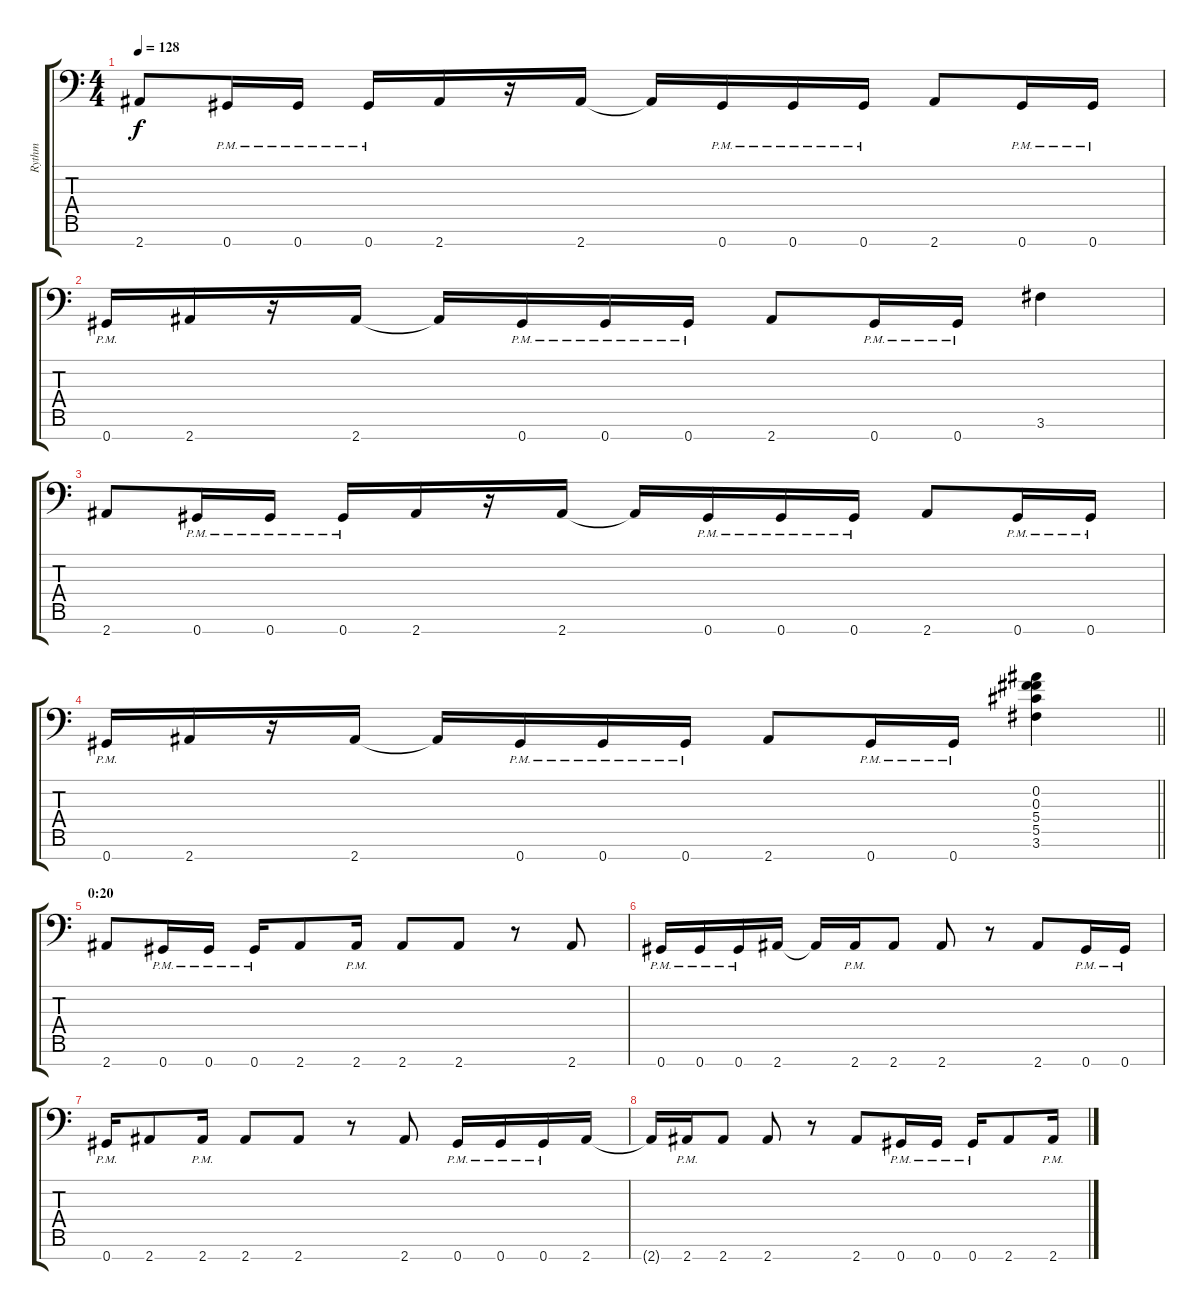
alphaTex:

\track ("Rythm" "Rythm") {instrument distortionguitar}
\staff {score tabs}
\tuning (Eb4 Bb3 Gb3 Db3 Ab2 Eb2 Ab1) {hide}
\ts (4 4)
\tempo 128
\clef f4
\ks c
2.7.8{dy f} 0.7{pm}.16 0.7{pm}.16 0.7{pm}.16 2.7.16 r.16 2.7.16 2.7{t}.16 0.7{pm}.16 0.7{pm}.16 0.7{pm}.16 2.7.8 0.7{pm}.16 0.7{pm}.16 |
0.7{pm}.16 2.7.16 r.16 2.7.16 2.7{t}.16 0.7{pm}.16 0.7{pm}.16 0.7{pm}.16 2.7.8 0.7{pm}.16 0.7{pm}.16 3.6.4 |
2.7.8 0.7{pm}.16 0.7{pm}.16 0.7{pm}.16 2.7.16 r.16 2.7.16 2.7{t}.16 0.7{pm}.16 0.7{pm}.16 0.7{pm}.16 2.7.8 0.7{pm}.16 0.7{pm}.16 |
\barLineRight lightlight
0.7{pm}.16 2.7.16 r.16 2.7.16 2.7{t}.16 0.7{pm}.16 0.7{pm}.16 0.7{pm}.16 2.7.8 0.7{pm}.16 0.7{pm}.16 (0.2 0.3 5.4 5.5 3.6).4 |
\section ("" "0:20")
2.7.8 0.7{pm}.16 0.7{pm}.16 0.7{pm}.16 2.7.8 2.7{pm}.16 2.7.8 2.7.8 r.8 2.7.8 |
0.7{pm}.16 0.7{pm}.16 0.7{pm}.16 2.7.16 2.7{t}.16 2.7{pm}.16 2.7.8 2.7.8 r.8 2.7.8 0.7{pm}.16 0.7{pm}.16 |
0.7{pm}.16 2.7.8 2.7{pm}.16 2.7.8 2.7.8 r.8 2.7.8 0.7{pm}.16 0.7{pm}.16 0.7{pm}.16 2.7.16 |
2.7{t}.16 2.7{pm}.16 2.7.8 2.7.8 r.8 2.7.8 0.7{pm}.16 0.7{pm}.16 0.7{pm}.16 2.7.8 2.7{pm}.16
